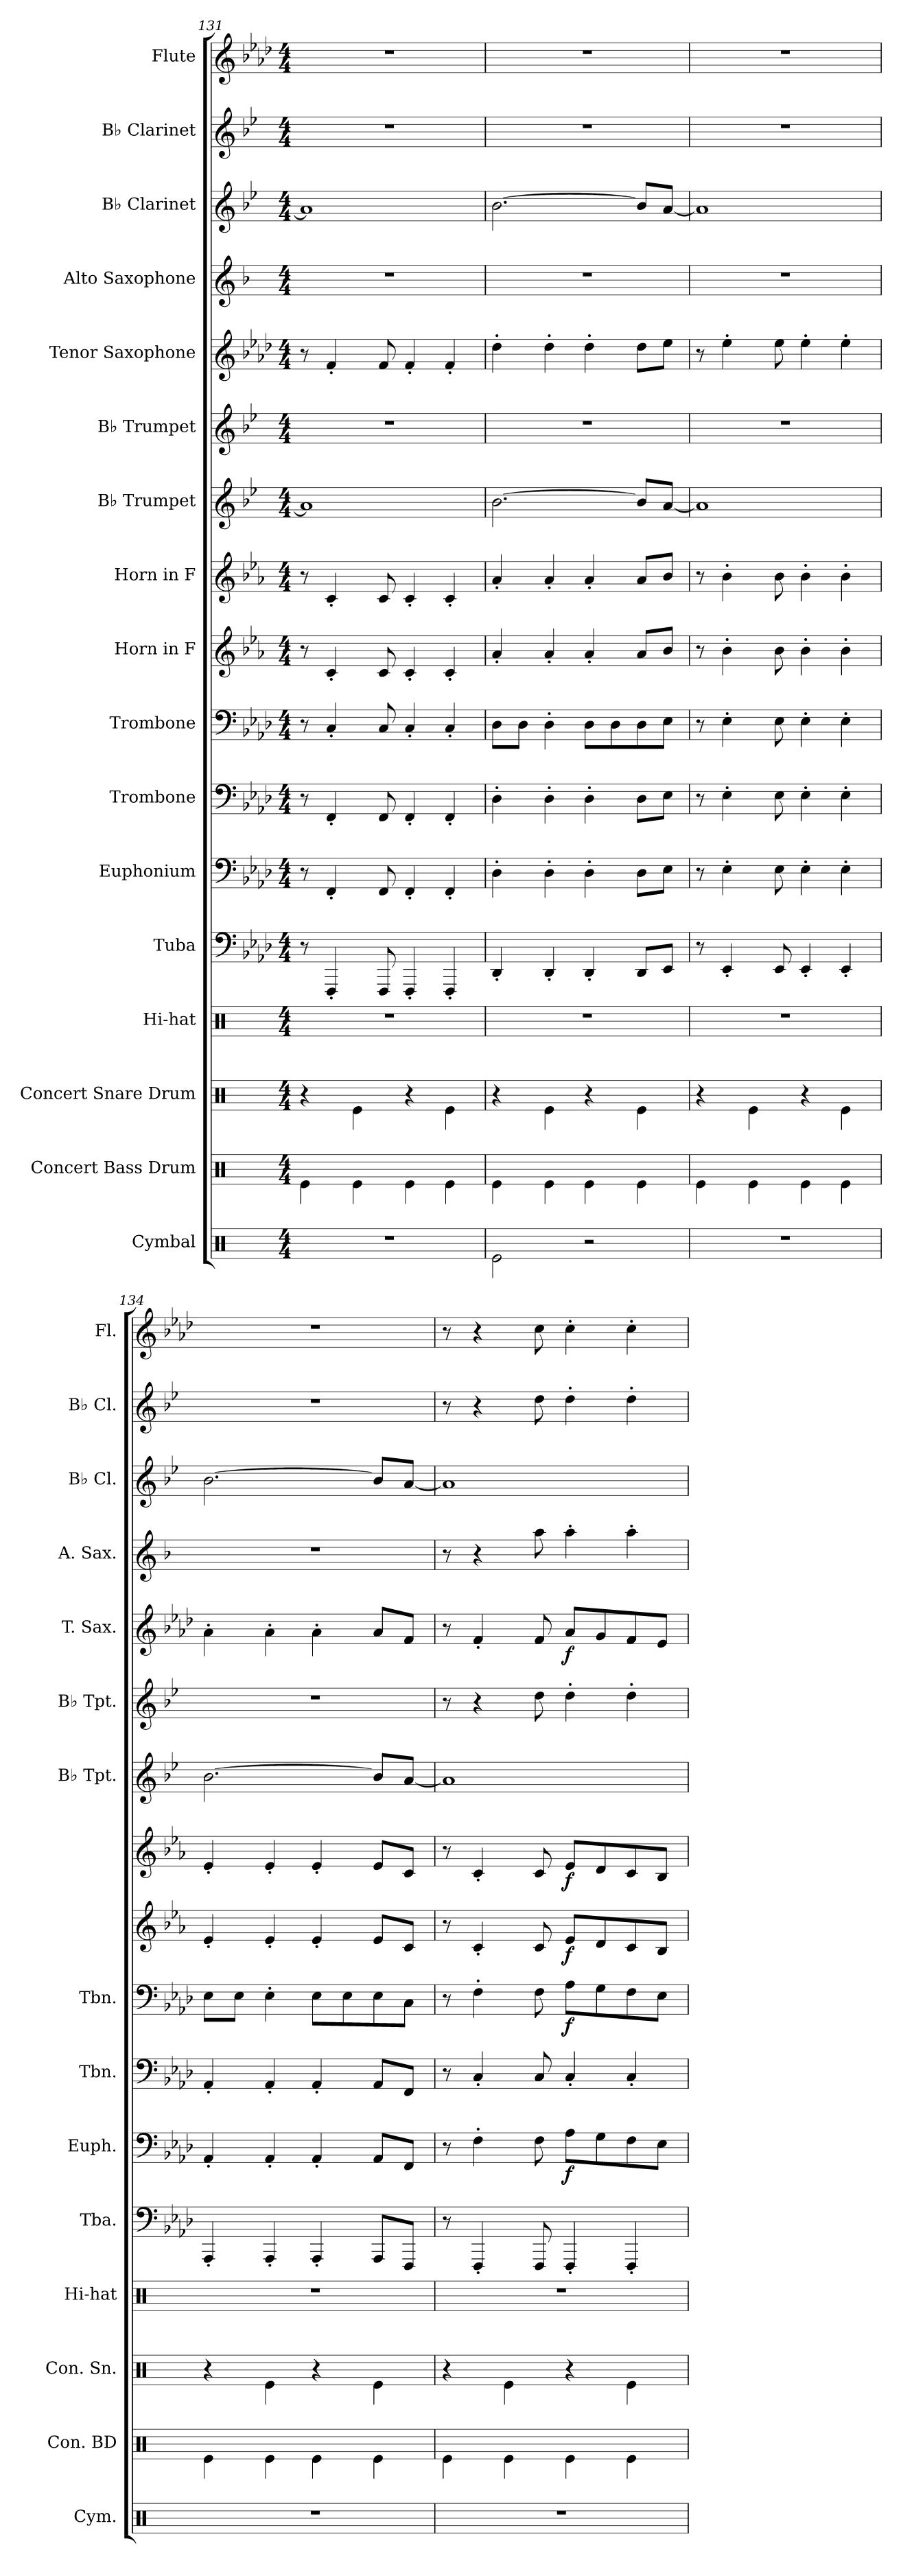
**kern	**kern	**kern	**kern	**kern	**kern	**dynam	**kern	**kern	**dynam	**kern	**dynam	**kern	**dynam	**kern	**kern	**kern	**dynam	**kern	**kern	**kern	**kern
*part17	*part16	*part15	*part14	*part13	*part12	*part12	*part11	*part10	*part10	*part9	*part9	*part8	*part8	*part7	*part6	*part5	*part5	*part4	*part3	*part2	*part1
*staff17	*staff16	*staff15	*staff14	*staff13	*staff12	*staff12	*staff11	*staff10	*staff10	*staff9	*staff9	*staff8	*staff8	*staff7	*staff6	*staff5	*staff5	*staff4	*staff3	*staff2	*staff1
*I"Cymbal	*I"Concert Bass Drum	*I"Concert Snare Drum	*I"Hi-hat	*I"Tuba	*I"Euphonium	*	*I"Trombone	*I"Trombone	*	*I"Horn in F	*	*I"Horn in F	*	*I"B♭ Trumpet	*I"B♭ Trumpet	*I"Tenor Saxophone	*	*I"Alto Saxophone	*I"B♭ Clarinet	*I"B♭ Clarinet	*I"Flute
*I'Cym.	*I'Con. BD	*I'Con. Sn.	*I'Hi-hat	*I'Tba.	*I'Euph.	*	*I'Tbn.	*I'Tbn.	*	*	*	*	*	*I'B♭ Tpt.	*I'B♭ Tpt.	*I'T. Sax.	*	*I'A. Sax.	*I'B♭ Cl.	*I'B♭ Cl.	*I'Fl.
*clefX	*clefX	*clefX	*clefX	*clefF4	*clefF4	*	*clefF4	*clefF4	*	*clefG2	*	*clefG2	*	*clefG2	*clefG2	*clefG2	*	*clefG2	*clefG2	*clefG2	*clefG2
*	*	*	*	*	*	*	*	*	*	*ITrd4c7	*	*ITrd4c7	*	*ITrd1c2	*ITrd1c2	*ITrd8c14	*	*ITrd5c9	*ITrd1c2	*ITrd1c2	*
*k[]	*k[]	*k[]	*k[]	*k[b-e-a-d-]	*k[b-e-a-d-]	*	*k[b-e-a-d-]	*k[b-e-a-d-]	*	*k[b-e-a-d-]	*	*k[b-e-a-d-]	*	*k[b-e-a-d-]	*k[b-e-a-d-]	*k[b-e-a-d-]	*	*k[b-e-a-d-]	*k[b-e-a-d-]	*k[b-e-a-d-]	*k[b-e-a-d-]
*M4/4	*M4/4	*M4/4	*M4/4	*M4/4	*M4/4	*	*M4/4	*M4/4	*	*M4/4	*	*M4/4	*	*M4/4	*M4/4	*M4/4	*	*M4/4	*M4/4	*M4/4	*M4/4
=131	=131	=131	=131	=131	=131	=131	=131	=131	=131	=131	=131	=131	=131	=131	=131	=131	=131	=131	=131	=131	=131
1r	4Re\	4r	1r	8r	8r	.	8r	8r	.	8r	.	8r	.	1g]	1r	8r	.	1r	1g]	1r	1r
.	.	.	.	4FFF'/	4FF'/	.	4FF'/	4C'/	.	4F'/	.	4F'/	.	.	.	4F'/	.	.	.	.	.
.	4Re\	4Re\	.	.	.	.	.	.	.	.	.	.	.	.	.	.	.	.	.	.	.
.	.	.	.	8FFF/	8FF/	.	8FF/	8C/	.	8F/	.	8F/	.	.	.	8F/	.	.	.	.	.
.	4Re\	4r	.	4FFF'/	4FF'/	.	4FF'/	4C'/	.	4F'/	.	4F'/	.	.	.	4F'/	.	.	.	.	.
.	4Re\	4Re\	.	4FFF'/	4FF'/	.	4FF'/	4C'/	.	4F'/	.	4F'/	.	.	.	4F'/	.	.	.	.	.
=132	=132	=132	=132	=132	=132	=132	=132	=132	=132	=132	=132	=132	=132	=132	=132	=132	=132	=132	=132	=132	=132
2Re\	4Re\	4r	1r	4DD-'/	4D-'\	.	4D-'\	8D-\L	.	4d-'/	.	4d-'/	.	[2.a-\	1r	4d-'\	.	1r	[2.a-\	1r	1r
.	.	.	.	.	.	.	.	8D-\J	.	.	.	.	.	.	.	.	.	.	.	.	.
.	4Re\	4Re\	.	4DD-'/	4D-'\	.	4D-'\	4D-'\	.	4d-'/	.	4d-'/	.	.	.	4d-'\	.	.	.	.	.
2r	4Re\	4r	.	4DD-'/	4D-'\	.	4D-'\	8D-\L	.	4d-'/	.	4d-'/	.	.	.	4d-'\	.	.	.	.	.
.	.	.	.	.	.	.	.	8D-\	.	.	.	.	.	.	.	.	.	.	.	.	.
.	4Re\	4Re\	.	8DD-/L	8D-\L	.	8D-\L	8D-\	.	8d-/L	.	8d-/L	.	8a-/L]	.	8d-\L	.	.	8a-/L]	.	.
.	.	.	.	8EE-/J	8E-\J	.	8E-\J	8E-\J	.	8e-/J	.	8e-/J	.	[8g/J	.	8e-\J	.	.	[8g/J	.	.
!!LO:PB:g=z
=133	=133	=133	=133	=133	=133	=133	=133	=133	=133	=133	=133	=133	=133	=133	=133	=133	=133	=133	=133	=133	=133
1r	4Re\	4r	1r	8r	8r	.	8r	8r	.	8r	.	8r	.	1g]	1r	8r	.	1r	1g]	1r	1r
.	.	.	.	4EE-'/	4E-'\	.	4E-'\	4E-'\	.	4e-'\	.	4e-'\	.	.	.	4e-'\	.	.	.	.	.
.	4Re\	4Re\	.	.	.	.	.	.	.	.	.	.	.	.	.	.	.	.	.	.	.
.	.	.	.	8EE-/	8E-\	.	8E-\	8E-\	.	8e-\	.	8e-\	.	.	.	8e-\	.	.	.	.	.
.	4Re\	4r	.	4EE-'/	4E-'\	.	4E-'\	4E-'\	.	4e-'\	.	4e-'\	.	.	.	4e-'\	.	.	.	.	.
.	4Re\	4Re\	.	4EE-'/	4E-'\	.	4E-'\	4E-'\	.	4e-'\	.	4e-'\	.	.	.	4e-'\	.	.	.	.	.
=134	=134	=134	=134	=134	=134	=134	=134	=134	=134	=134	=134	=134	=134	=134	=134	=134	=134	=134	=134	=134	=134
1r	4Re\	4r	1r	4AAA-'/	4AA-'/	.	4AA-'/	8E-\L	.	4A-'/	.	4A-'/	.	[2.a-\	1r	4A-'\	.	1r	[2.a-\	1r	1r
.	.	.	.	.	.	.	.	8E-\J	.	.	.	.	.	.	.	.	.	.	.	.	.
.	4Re\	4Re\	.	4AAA-'/	4AA-'/	.	4AA-'/	4E-'\	.	4A-'/	.	4A-'/	.	.	.	4A-'\	.	.	.	.	.
.	4Re\	4r	.	4AAA-'/	4AA-'/	.	4AA-'/	8E-\L	.	4A-'/	.	4A-'/	.	.	.	4A-'\	.	.	.	.	.
.	.	.	.	.	.	.	.	8E-\	.	.	.	.	.	.	.	.	.	.	.	.	.
.	4Re\	4Re\	.	8AAA-/L	8AA-/L	.	8AA-/L	8E-\	.	8A-/L	.	8A-/L	.	8a-/L]	.	8A-/L	.	.	8a-/L]	.	.
.	.	.	.	8FFF/J	8FF/J	.	8FF/J	8C\J	.	8F/J	.	8F/J	.	[8g/J	.	8F/J	.	.	[8g/J	.	.
=135	=135	=135	=135	=135	=135	=135	=135	=135	=135	=135	=135	=135	=135	=135	=135	=135	=135	=135	=135	=135	=135
1r	4Re\	4r	1r	8r	8r	.	8r	8r	.	8r	.	8r	.	1g]	8r	8r	.	8r	1g]	8r	8r
.	.	.	.	4FFF'/	4F'\	.	4C'/	4F'\	.	4F'/	.	4F'/	.	.	4r	4F'/	.	4r	.	4r	4r
.	4Re\	4Re\	.	.	.	.	.	.	.	.	.	.	.	.	.	.	.	.	.	.	.
.	.	.	.	8FFF/	8F\	.	8C/	8F\	.	8F/	.	8F/	.	.	8cc\	8F/	.	8cc\	.	8cc\	8cc\
!	!	!	!	!	!	!LO:DY:b	!	!	!LO:DY:b	!	!LO:DY:b	!	!LO:DY:b	!	!	!	!LO:DY:b	!	!	!	!
.	4Re\	4r	.	4FFF'/	8A-\L	f	4C'/	8A-\L	f	8A-/L	f	8A-/L	f	.	4cc'\	8A-/L	f	4cc'\	.	4cc'\	4cc'\
.	.	.	.	.	8G\	.	.	8G\	.	8G/	.	8G/	.	.	.	8G/	.	.	.	.	.
.	4Re\	4Re\	.	4FFF'/	8F\	.	4C'/	8F\	.	8F/	.	8F/	.	.	4cc'\	8F/	.	4cc'\	.	4cc'\	4cc'\
.	.	.	.	.	8E-\J	.	.	8E-\J	.	8E-/J	.	8E-/J	.	.	.	8E-/J	.	.	.	.	.
=	=	=	=	=	=	=	=	=	=	=	=	=	=	=	=	=	=	=	=	=	=
*-	*-	*-	*-	*-	*-	*-	*-	*-	*-	*-	*-	*-	*-	*-	*-	*-	*-	*-	*-	*-	*-
